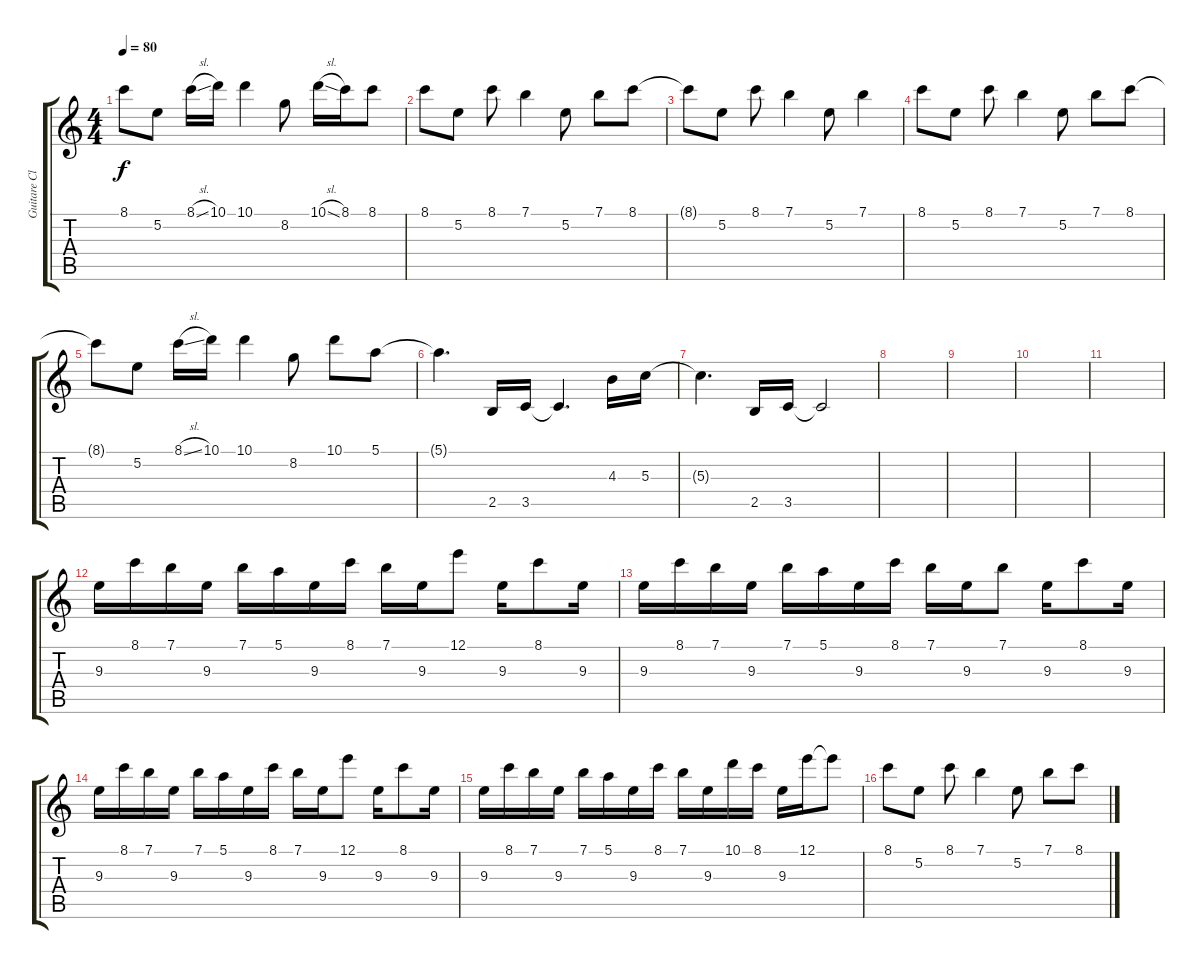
\track ("Guitare Clean" "Guitare Cl") {instrument electricguitarclean}
\staff {score tabs}
\tuning (E4 B3 G3 D3 A2 E2) {hide}
\ts (4 4)
\tempo 80
\clef g2
\ks c
8.1{t}.8{dy f} 5.2.8 8.1{sl}.16 10.1.16 10.1.4 8.2.8 10.1{sl}.16 8.1.16 8.1.8 |
8.1.8 5.2.8 8.1.8 7.1.4 5.2.8 7.1.8 8.1.8 |
8.1{t}.8 5.2.8 8.1.8 7.1.4 5.2.8 7.1.4 |
8.1.8 5.2.8 8.1.8 7.1.4 5.2.8 7.1.8 8.1.8 |
8.1{t}.8 5.2.8 8.1{sl}.16 10.1.16 10.1.4 8.2.8 10.1.8 5.1.8 |
5.1{t}.4{d} 2.5.16{balance 8} 3.5.16 3.5{t}.4{d} 4.3.16 5.3.16 |
5.3{t}.4{d} 2.5.16 3.5.16 3.5{t}.2 |
|
|
|
|
9.3.16{balance 2} 8.1.16 7.1.16 9.3.16 7.1.16 5.1.16 9.3.16 8.1.16 7.1.16 9.3.16 12.1.8 9.3.16 8.1.8 9.3.16 |
9.3.16{balance 2} 8.1.16 7.1.16 9.3.16 7.1.16 5.1.16 9.3.16 8.1.16 7.1.16 9.3.16 7.1.8 9.3.16 8.1.8 9.3.16 |
9.3.16{balance 2} 8.1.16 7.1.16 9.3.16 7.1.16 5.1.16 9.3.16 8.1.16 7.1.16 9.3.16 12.1.8 9.3.16 8.1.8 9.3.16 |
9.3.16{balance 2} 8.1.16 7.1.16 9.3.16 7.1.16 5.1.16 9.3.16 8.1.16 7.1.16 9.3.16 10.1.16 8.1.16 9.3.16 12.1.16 12.1{t}.8 |
8.1.8 5.2.8 8.1.8 7.1.4 5.2.8 7.1.8 8.1.8
